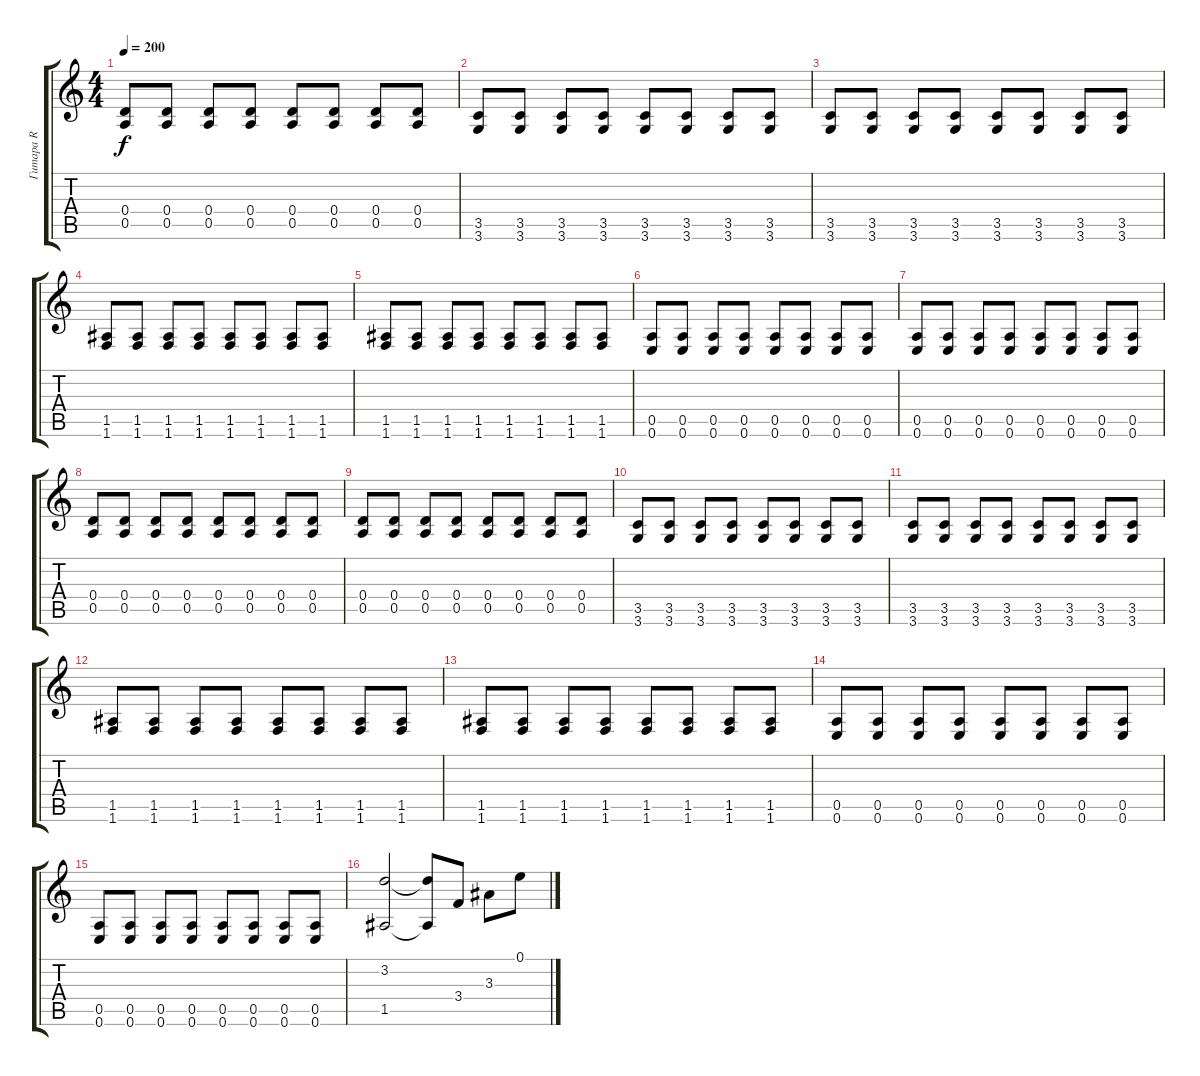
\track ("Гитара R" "Гитара R") {instrument overdrivenguitar}
\staff {score tabs}
\tuning (E4 B3 G3 D3 A2 E2) {hide}
\ts (4 4)
\tempo 200
\clef g2
\ks c
(0.4 0.5).8{dy f} (0.4 0.5).8 (0.4 0.5).8 (0.4 0.5).8 (0.4 0.5).8 (0.4 0.5).8 (0.4 0.5).8 (0.4 0.5).8 |
(3.5 3.6).8 (3.5 3.6).8 (3.5 3.6).8 (3.5 3.6).8 (3.5 3.6).8 (3.5 3.6).8 (3.5 3.6).8 (3.5 3.6).8 |
(3.5 3.6).8 (3.5 3.6).8 (3.5 3.6).8 (3.5 3.6).8 (3.5 3.6).8 (3.5 3.6).8 (3.5 3.6).8 (3.5 3.6).8 |
(1.5 1.6).8 (1.5 1.6).8 (1.5 1.6).8 (1.5 1.6).8 (1.5 1.6).8 (1.5 1.6).8 (1.5 1.6).8 (1.5 1.6).8 |
(1.5 1.6).8 (1.5 1.6).8 (1.5 1.6).8 (1.5 1.6).8 (1.5 1.6).8 (1.5 1.6).8 (1.5 1.6).8 (1.5 1.6).8 |
(0.5 0.6).8 (0.5 0.6).8 (0.5 0.6).8 (0.5 0.6).8 (0.5 0.6).8 (0.5 0.6).8 (0.5 0.6).8 (0.5 0.6).8 |
(0.5 0.6).8 (0.5 0.6).8 (0.5 0.6).8 (0.5 0.6).8 (0.5 0.6).8 (0.5 0.6).8 (0.5 0.6).8 (0.5 0.6).8 |
(0.4 0.5).8{volume 11} (0.4 0.5).8 (0.4 0.5).8 (0.4 0.5).8 (0.4 0.5).8 (0.4 0.5).8 (0.4 0.5).8 (0.4 0.5).8 |
(0.4 0.5).8 (0.4 0.5).8 (0.4 0.5).8 (0.4 0.5).8 (0.4 0.5).8 (0.4 0.5).8 (0.4 0.5).8 (0.4 0.5).8 |
(3.5 3.6).8 (3.5 3.6).8 (3.5 3.6).8 (3.5 3.6).8 (3.5 3.6).8 (3.5 3.6).8 (3.5 3.6).8 (3.5 3.6).8 |
(3.5 3.6).8 (3.5 3.6).8 (3.5 3.6).8 (3.5 3.6).8 (3.5 3.6).8 (3.5 3.6).8 (3.5 3.6).8 (3.5 3.6).8 |
(1.5 1.6).8 (1.5 1.6).8 (1.5 1.6).8 (1.5 1.6).8 (1.5 1.6).8 (1.5 1.6).8 (1.5 1.6).8 (1.5 1.6).8 |
(1.5 1.6).8 (1.5 1.6).8 (1.5 1.6).8 (1.5 1.6).8 (1.5 1.6).8 (1.5 1.6).8 (1.5 1.6).8 (1.5 1.6).8 |
(0.5 0.6).8 (0.5 0.6).8 (0.5 0.6).8 (0.5 0.6).8 (0.5 0.6).8 (0.5 0.6).8 (0.5 0.6).8 (0.5 0.6).8 |
(0.5 0.6).8 (0.5 0.6).8 (0.5 0.6).8 (0.5 0.6).8 (0.5 0.6).8 (0.5 0.6).8 (0.5 0.6).8 (0.5 0.6).8 |
(3.2 1.5).2 (3.2{t} 1.5{t}).8 3.4.8 3.3.8 0.1.8
